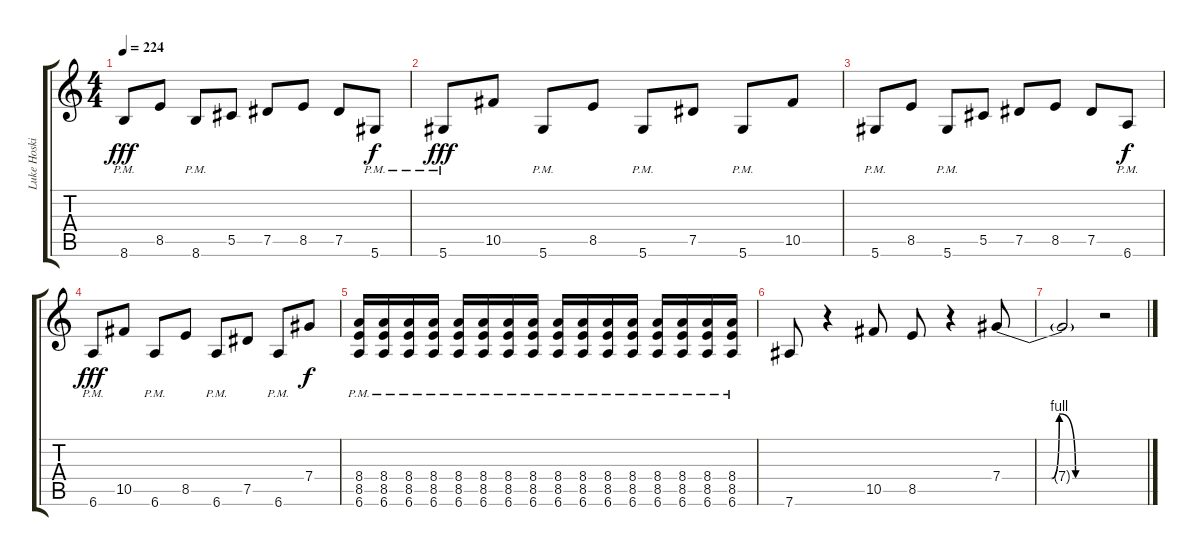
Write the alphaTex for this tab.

\track ("Luke Hoskin" "Luke Hoski") {instrument overdrivenguitar}
\staff {score tabs}
\tuning (Eb4 Bb3 Gb3 Db3 Ab2 Eb2) {hide}
\ts (4 4)
\tempo 224
\clef g2
\ks c
8.6{pm}.8{dy fff} 8.5.8 8.6{pm}.8 5.5.8 7.5.8 8.5.8 7.5.8 5.6{pm}.8{dy f} |
5.6{pm}.8{dy fff} 10.5.8 5.6{pm}.8 8.5.8 5.6{pm}.8 7.5.8 5.6{pm}.8 10.5.8 |
5.6{pm}.8 8.5.8 5.6{pm}.8 5.5.8 7.5.8 8.5.8 7.5.8 6.6{pm}.8{dy f} |
6.6{pm}.8{dy fff} 10.5.8 6.6{pm}.8 8.5.8 6.6{pm}.8 7.5.8 6.6{pm}.8 7.4.8{dy f} |
(8.4{pm} 8.5{pm} 6.6{pm}).16 (8.4{pm} 8.5{pm} 6.6{pm}).16 (8.4{pm} 8.5{pm} 6.6{pm}).16 (8.4{pm} 8.5{pm} 6.6{pm}).16 (8.4{pm} 8.5{pm} 6.6{pm}).16 (8.4{pm} 8.5{pm} 6.6{pm}).16 (8.4{pm} 8.5{pm} 6.6{pm}).16 (8.4{pm} 8.5{pm} 6.6{pm}).16 (8.4{pm} 8.5{pm} 6.6{pm}).16 (8.4{pm} 8.5{pm} 6.6{pm}).16 (8.4{pm} 8.5{pm} 6.6{pm}).16 (8.4{pm} 8.5{pm} 6.6{pm}).16 (8.4{pm} 8.5{pm} 6.6{pm}).16 (8.4{pm} 8.5{pm} 6.6{pm}).16 (8.4{pm} 8.5{pm} 6.6{pm}).16 (8.4{pm} 8.5{pm} 6.6{pm}).16 |
7.6.8 r.4 10.5.8 8.5.8 r.4 7.4{be (custom 0 0 30 0 35 4 45 0 60 0)}.8 |
7.4{t}.2 r.2
